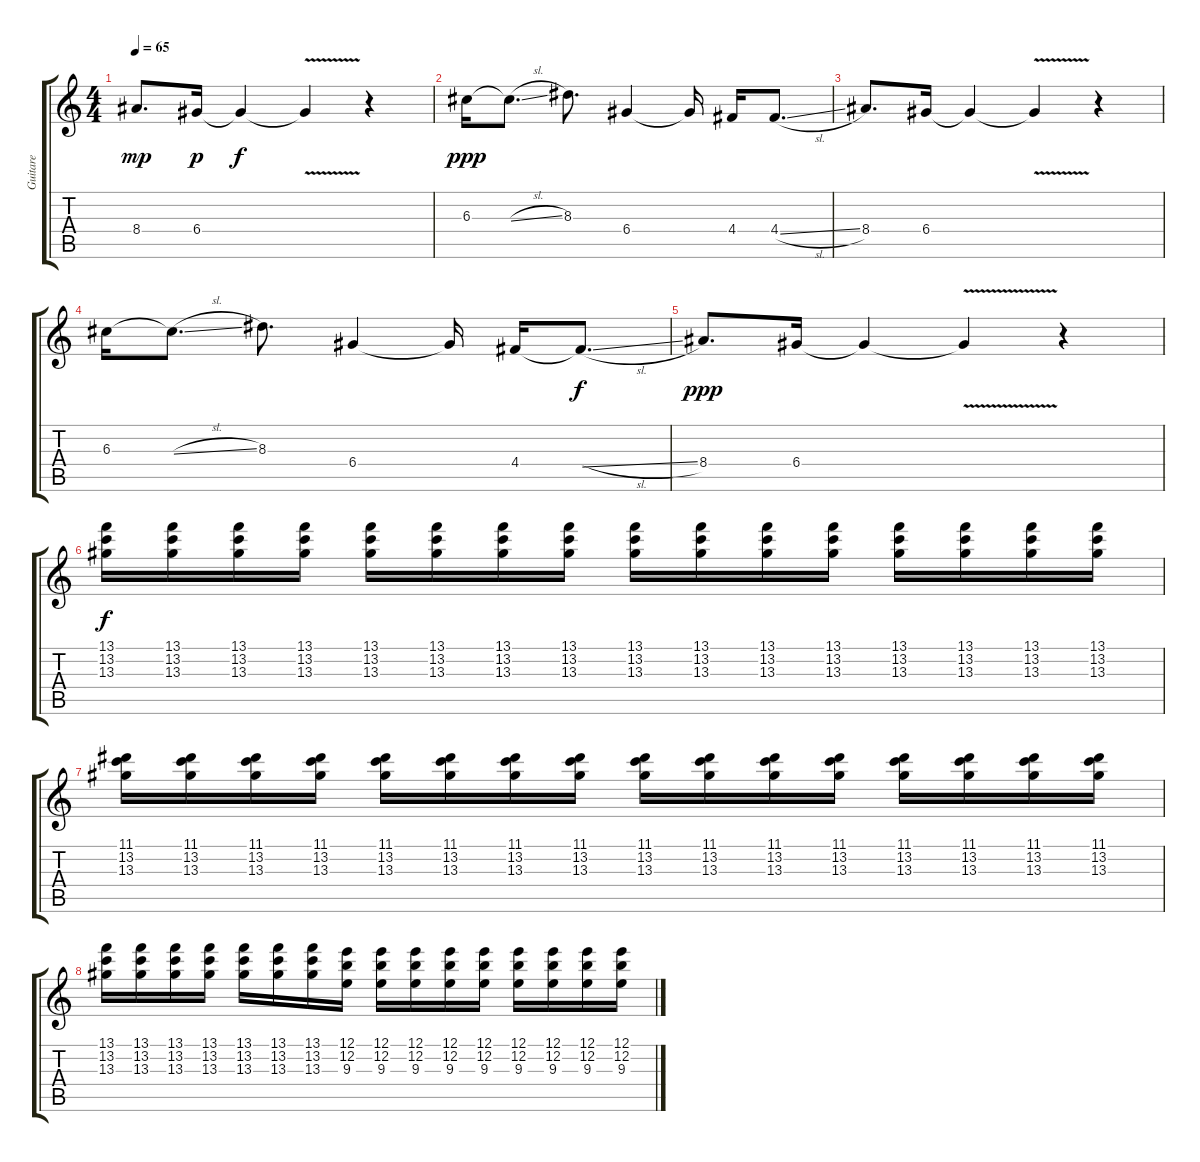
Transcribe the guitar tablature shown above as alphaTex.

\track ("Guitare" "Guitare") {instrument distortionguitar}
\staff {score tabs}
\tuning (E4 B3 G3 D3 A2 E2) {hide}
\ts (4 4)
\tempo 65
\clef g2
\ks c
8.4.8{d dy mp} 6.4.16{dy p} 6.4{t}.4{dy f} 6.4{v t}.4 r.4 |
6.3.16{dy ppp} 6.3{sl t}.8{d} 8.3.8{d} 6.4.4 6.4{t}.16 4.4.16 4.4{sl}.8{d} |
8.4.8{d} 6.4.16 6.4{t}.4 6.4{v t}.4 r.4 |
6.3.16 6.3{sl t}.8{d} 8.3.8{d} 6.4.4 6.4{t}.16 4.4.16 4.4{sl t}.8{d dy f} |
8.4.8{d dy ppp} 6.4.16 6.4{t}.4 6.4{v t}.4 r.4 |
(13.1 13.2 13.3).16{dy f} (13.1 13.2 13.3).16 (13.1 13.2 13.3).16 (13.1 13.2 13.3).16 (13.1 13.2 13.3).16 (13.1 13.2 13.3).16 (13.1 13.2 13.3).16 (13.1 13.2 13.3).16 (13.1 13.2 13.3).16 (13.1 13.2 13.3).16 (13.1 13.2 13.3).16 (13.1 13.2 13.3).16 (13.1 13.2 13.3).16 (13.1 13.2 13.3).16 (13.1 13.2 13.3).16 (13.1 13.2 13.3).16 |
(11.1 13.2 13.3).16 (11.1 13.2 13.3).16 (11.1 13.2 13.3).16 (11.1 13.2 13.3).16 (11.1 13.2 13.3).16 (11.1 13.2 13.3).16 (11.1 13.2 13.3).16 (11.1 13.2 13.3).16 (11.1 13.2 13.3).16 (11.1 13.2 13.3).16 (11.1 13.2 13.3).16 (11.1 13.2 13.3).16 (11.1 13.2 13.3).16 (11.1 13.2 13.3).16 (11.1 13.2 13.3).16 (11.1 13.2 13.3).16 |
(13.1 13.2 13.3).16 (13.1 13.2 13.3).16 (13.1 13.2 13.3).16 (13.1 13.2 13.3).16 (13.1 13.2 13.3).16 (13.1 13.2 13.3).16 (13.1 13.2 13.3).16 (12.1 12.2 9.3).16 (12.1 12.2 9.3).16 (12.1 12.2 9.3).16 (12.1 12.2 9.3).16 (12.1 12.2 9.3).16 (12.1 12.2 9.3).16 (12.1 12.2 9.3).16 (12.1 12.2 9.3).16 (12.1 12.2 9.3).16
